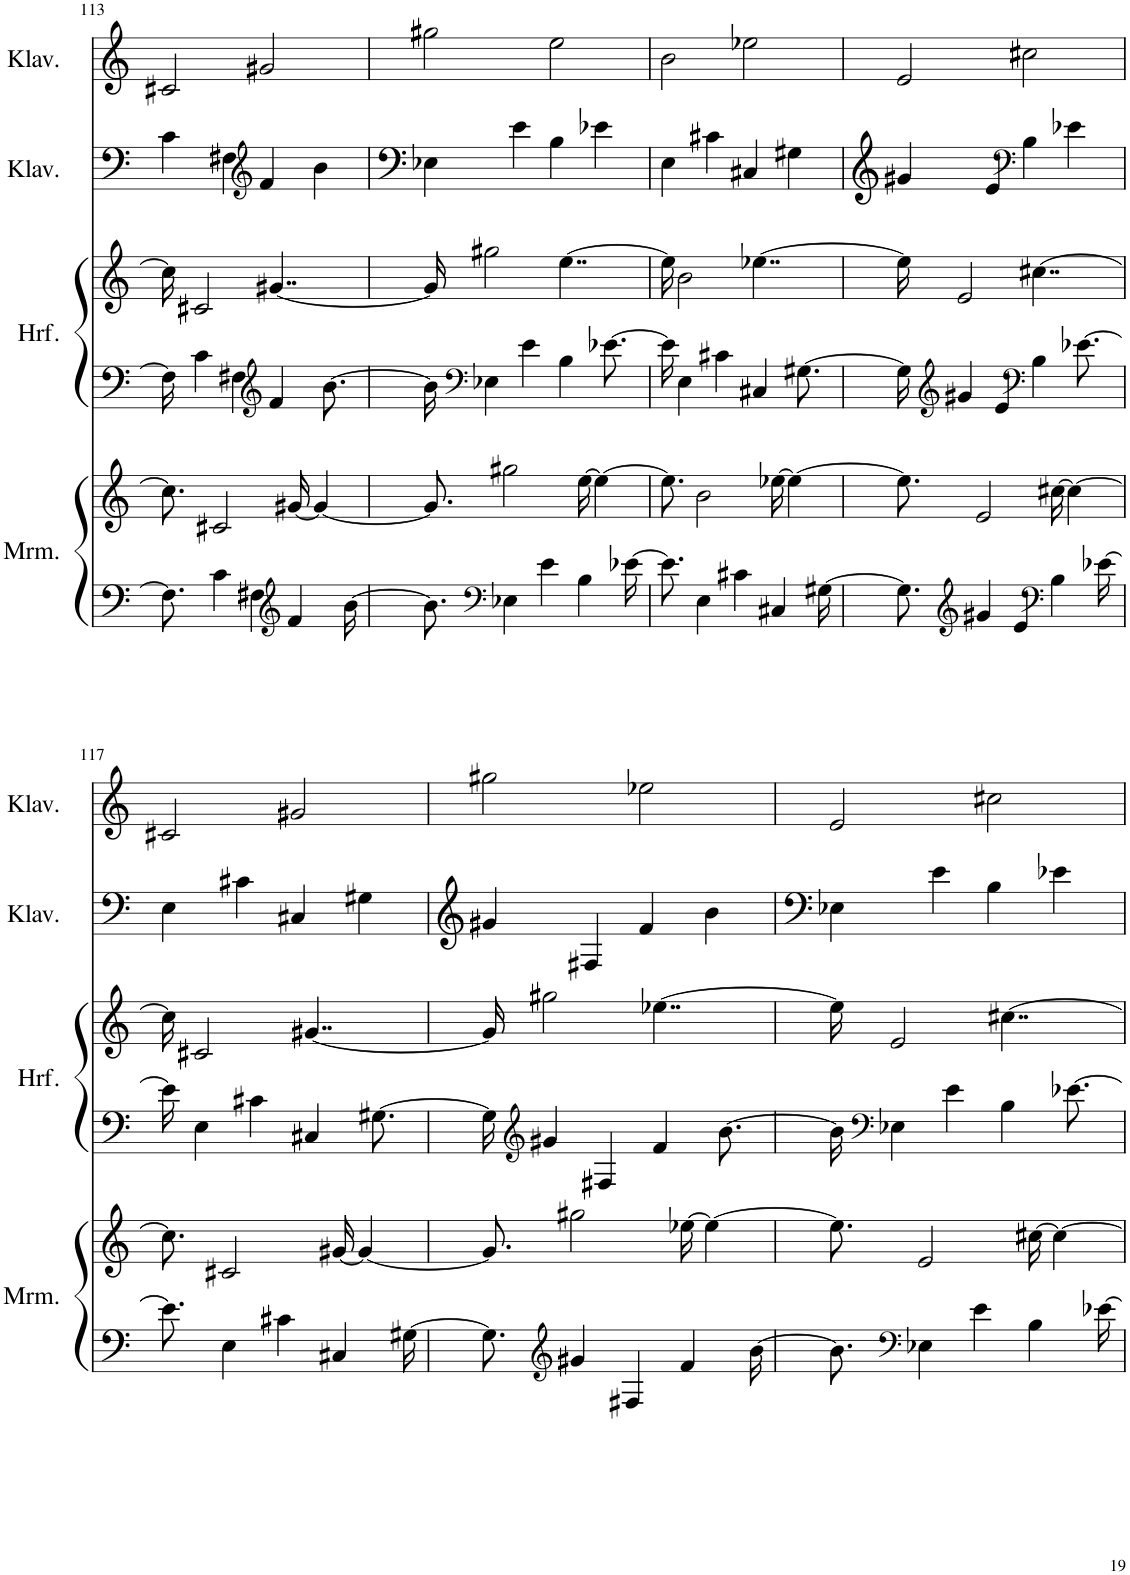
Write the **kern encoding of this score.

**kern	**kern	**kern	**kern	**kern	**kern
*part4	*part4	*part3	*part3	*part2	*part1
*staff6	*staff5	*staff4	*staff3	*staff2	*staff1
*I"Marimba	*	*I"Harfe	*	*I"Klavier	*I"Klavier
*I'Mrm.	*	*I'Hrf.	*	*I'Klav.	*I'Klav.
!!LO:PB:g=z
*clefF4	*clefG2	*clefF4	*clefG2	*clefF4	*clefG2
*k[]	*k[]	*k[]	*k[]	*k[]	*k[]
*M4/4	*M4/4	*M4/4	*M4/4	*M4/4	*M4/4
=113	=113	=113	=113	=113	=113
8.F\]	8.cc#\]	16F\]	16cc#\]	4c\	2c#X/
.	.	4c\	2c#X/	.	.
4c\	2c#X/	.	.	.	.
.	.	.	.	4F#X\	.
.	.	4F#X\	.	.	.
4F#X\	.	.	.	.	.
*	*	*	*	*clefG2	*
.	.	.	.	4f/	2g#X/
*	*	*clefG2	*	*	*
.	.	4f/	[4..g#X/	.	.
*clefG2	*	*	*	*	*
4f/	[16g#X/	.	.	.	.
.	4g#/_	.	.	4b\	.
.	.	[8.b\	.	.	.
[16b\	.	.	.	.	.
=114	=114	=114	=114	=114	=114
8.b\]	8.g#/]	16b\]	16g#/]	4E-X\	2gg#X\
*	*	*clefF4	*	*	*
.	.	4E-X\	2gg#X\	.	.
*clefF4	*	*	*	*	*
4E-X\	2gg#X\	.	.	.	.
.	.	.	.	4e\	.
.	.	4e\	.	.	.
4e\	.	.	.	.	.
.	.	.	.	4B\	2ee\
.	.	4B\	[4..ee\	.	.
4B\	[16ee\	.	.	.	.
.	4ee\_	.	.	4e-X\	.
.	.	[8.e-X\	.	.	.
[16e-X\	.	.	.	.	.
=115	=115	=115	=115	=115	=115
8.e-\]	8.ee\]	16e-\]	16ee\]	4E\	2b\
.	.	4E\	2b\	.	.
4E\	2b\	.	.	.	.
.	.	.	.	4c#X\	.
.	.	4c#X\	.	.	.
4c#X\	.	.	.	.	.
.	.	.	.	4C#X/	2ee-X\
.	.	4C#X/	[4..ee-X\	.	.
4C#X/	[16ee-X\	.	.	.	.
.	4ee-\_	.	.	4G#X\	.
.	.	[8.G#X\	.	.	.
[16G#X\	.	.	.	.	.
=116	=116	=116	=116	=116	=116
8.G#\]	8.ee-\]	16G#\]	16ee-\]	4g#X/	2e/
*	*	*clefG2	*	*	*
.	.	4g#X/	2e/	.	.
*clefG2	*	*	*	*	*
4g#X/	2e/	.	.	.	.
.	.	.	.	4e/	.
.	.	4e/	.	.	.
4e/	.	.	.	.	.
*	*	*	*	*clefF4	*
.	.	.	.	4B\	2cc#X\
*	*	*clefF4	*	*	*
.	.	4B\	[4..cc#X\	.	.
*clefF4	*	*	*	*	*
4B\	[16cc#X\	.	.	.	.
.	4cc#\_	.	.	4e-X\	.
.	.	[8.e-X\	.	.	.
[16e-X\	.	.	.	.	.
!!LO:LB:g=z
=117	=117	=117	=117	=117	=117
8.e-\]	8.cc#\]	16e-\]	16cc#\]	4E\	2c#X/
.	.	4E\	2c#X/	.	.
4E\	2c#X/	.	.	.	.
.	.	.	.	4c#X\	.
.	.	4c#X\	.	.	.
4c#X\	.	.	.	.	.
.	.	.	.	4C#X/	2g#X/
.	.	4C#X/	[4..g#X/	.	.
4C#X/	[16g#X/	.	.	.	.
.	4g#/_	.	.	4G#X\	.
.	.	[8.G#X\	.	.	.
[16G#X\	.	.	.	.	.
=118	=118	=118	=118	=118	=118
8.G#\]	8.g#/]	16G#\]	16g#/]	4g#X/	2gg#X\
*	*	*clefG2	*	*	*
.	.	4g#X/	2gg#X\	.	.
*clefG2	*	*	*	*	*
4g#X/	2gg#X\	.	.	.	.
.	.	.	.	4F#X/	.
.	.	4F#X/	.	.	.
4F#X/	.	.	.	.	.
.	.	.	.	4f/	2ee-X\
.	.	4f/	[4..ee-X\	.	.
4f/	[16ee-X\	.	.	.	.
.	4ee-\_	.	.	4b\	.
.	.	[8.b\	.	.	.
[16b\	.	.	.	.	.
=119	=119	=119	=119	=119	=119
8.b\]	8.ee-\]	16b\]	16ee-\]	4E-X\	2e/
*	*	*clefF4	*	*	*
.	.	4E-X\	2e/	.	.
*clefF4	*	*	*	*	*
4E-X\	2e/	.	.	.	.
.	.	.	.	4e\	.
.	.	4e\	.	.	.
4e\	.	.	.	.	.
.	.	.	.	4B\	2cc#X\
.	.	4B\	[4..cc#X\	.	.
4B\	[16cc#X\	.	.	.	.
.	4cc#\_	.	.	4e-X\	.
.	.	[8.e-X\	.	.	.
[16e-X\	.	.	.	.	.
=	=	=	=	=	=
*-	*-	*-	*-	*-	*-
